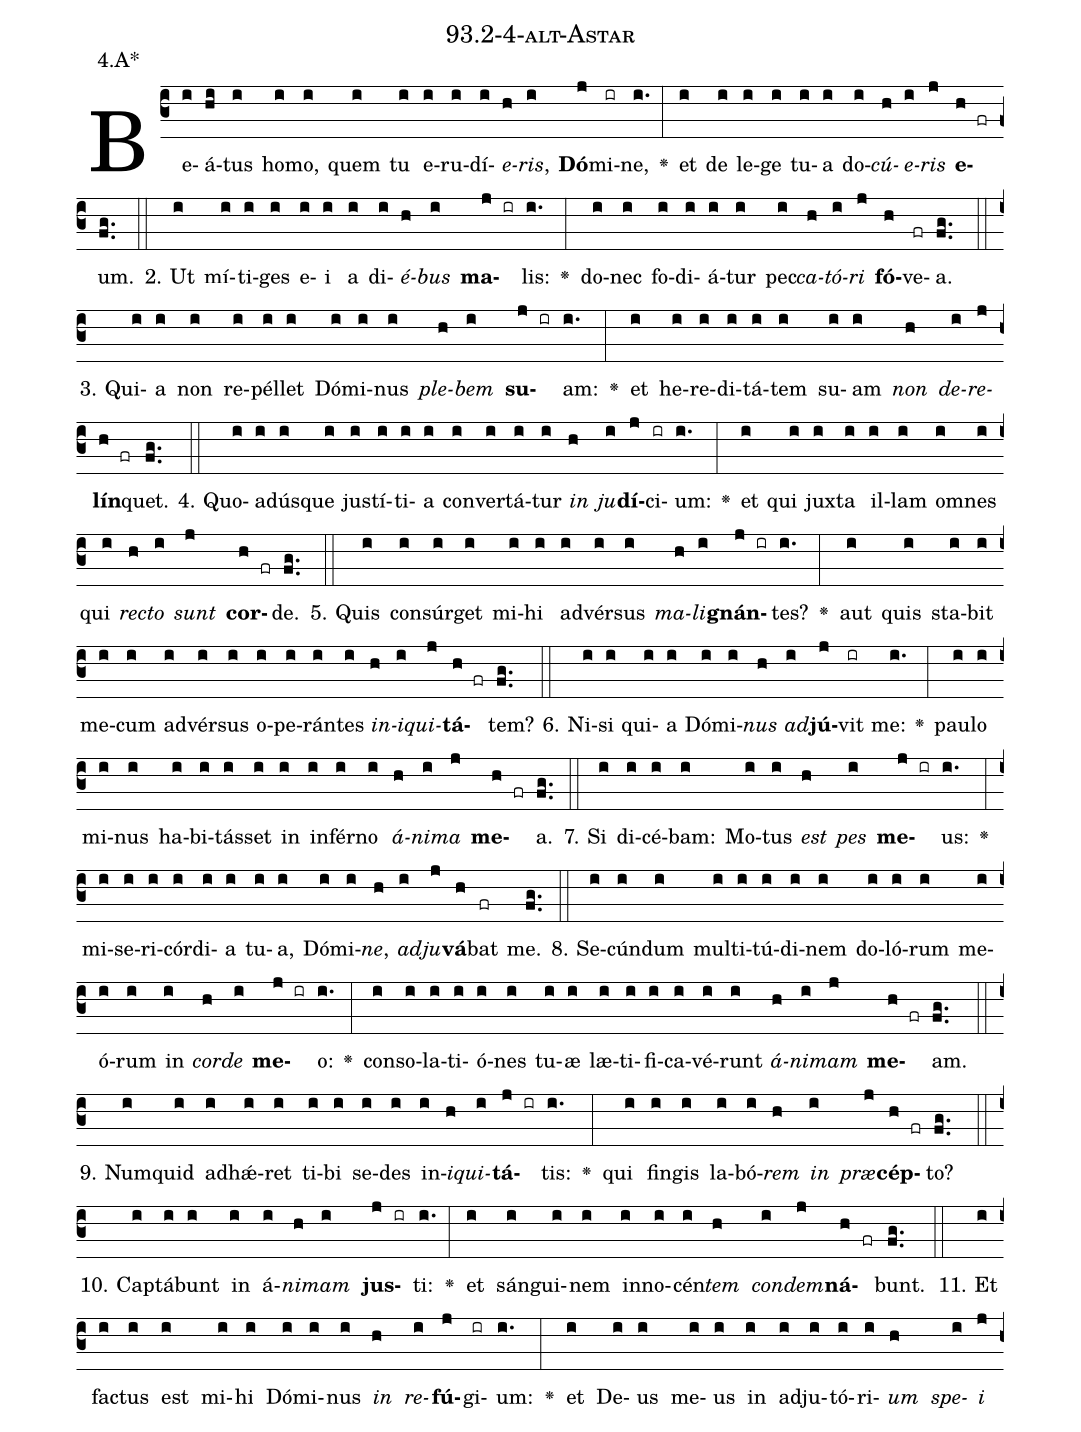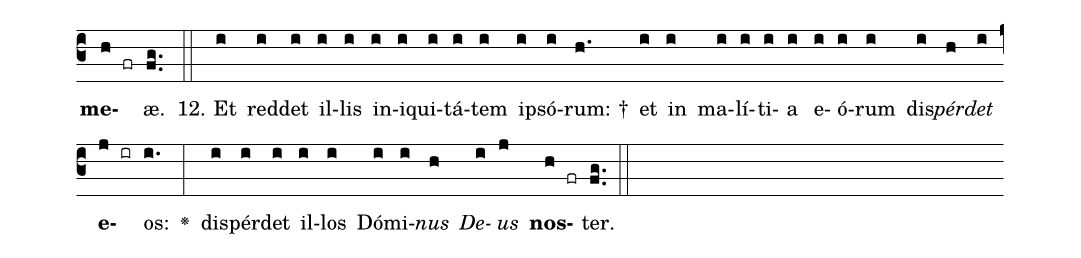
name: 93.2-4-alt-Astar;
annotation: 4.A*;
%%
(c3)Be(i)á(hi)tus(i) ho(i)mo,(i) quem(i) tu(i) e(i)ru(i)dí(i)<i>e</i>(h)<i>ris</i>,(i) <b>Dó</b>(j)mi(ir)ne,(i.) <v>\greheightstar</v>(:) et(i) de(i) le(i)ge(i) tu(i)a(i) do(i)<i>cú</i>(h)<i>e</i>(i)<i>ris</i>(j) <b>e</b>(h fr)um.(fg..) (::)
2. Ut(i) mí(i)ti(i)ges(i) e(i)i(i) a(i) di(i)<i>é</i>(h)<i>bus</i>(i) <b>ma</b>(j ir)lis:(i.) <v>\greheightstar</v>(:) do(i)nec(i) fo(i)di(i)á(i)tur(i) pec(i)<i>ca</i>(h)<i>tó</i>(i)<i>ri</i>(j) <b>fó</b>(h)ve(fr)a.(fg..) (::)
3. Qui(i)a(i) non(i) re(i)pél(i)let(i) Dó(i)mi(i)nus(i) <i>ple</i>(h)<i>bem</i>(i) <b>su</b>(j ir)am:(i.) <v>\greheightstar</v>(:) et(i) he(i)re(i)di(i)tá(i)tem(i) su(i)am(i) <i>non</i>(h) <i>de</i>(i)<i>re</i>(j)<b>lín</b>(h fr)quet.(fg..) (::)
4. Quo(i)ad(i)ús(i)que(i) jus(i)tí(i)ti(i)a(i) con(i)ver(i)tá(i)tur(i) <i>in</i>(h) <i>ju</i>(i)<b>dí</b>(j)ci(ir)um:(i.) <v>\greheightstar</v>(:) et(i) qui(i) jux(i)ta(i) il(i)lam(i) om(i)nes(i) qui(i) <i>rec</i>(h)<i>to</i>(i) <i>sunt</i>(j) <b>cor</b>(h fr)de.(fg..) (::)
5. Quis(i) con(i)súr(i)get(i) mi(i)hi(i) ad(i)vér(i)sus(i) <i>ma</i>(h)<i>li</i>(i)<b>gnán</b>(j ir)tes?(i.) <v>\greheightstar</v>(:) aut(i) quis(i) sta(i)bit(i) me(i)cum(i) ad(i)vér(i)sus(i) o(i)pe(i)rán(i)tes(i) <i>in</i>(h)<i>i</i>(i)<i>qui</i>(j)<b>tá</b>(h fr)tem?(fg..) (::)
6. Ni(i)si(i) qui(i)a(i) Dó(i)mi(i)<i>nus</i>(h) <i>ad</i>(i)<b>jú</b>(j)vit(ir) me:(i.) <v>\greheightstar</v>(:) pau(i)lo(i) mi(i)nus(i) ha(i)bi(i)tás(i)set(i) in(i) in(i)fér(i)no(i) <i>á</i>(h)<i>ni</i>(i)<i>ma</i>(j) <b>me</b>(h fr)a.(fg..) (::)
7. Si(i) di(i)cé(i)bam:(i) Mo(i)tus(i) <i>est</i>(h) <i>pes</i>(i) <b>me</b>(j ir)us:(i.) <v>\greheightstar</v>(:) mi(i)se(i)ri(i)cór(i)di(i)a(i) tu(i)a,(i) Dó(i)mi(i)<i>ne</i>,(h) <i>ad</i>(i)<i>ju</i>(j)<b>vá</b>(h)bat(fr) me.(fg..) (::)
8. Se(i)cún(i)dum(i) mul(i)ti(i)tú(i)di(i)nem(i) do(i)ló(i)rum(i) me(i)ó(i)rum(i) in(i) <i>cor</i>(h)<i>de</i>(i) <b>me</b>(j ir)o:(i.) <v>\greheightstar</v>(:) con(i)so(i)la(i)ti(i)ó(i)nes(i) tu(i)æ(i) læ(i)ti(i)fi(i)ca(i)vé(i)runt(i) <i>á</i>(h)<i>ni</i>(i)<i>mam</i>(j) <b>me</b>(h fr)am.(fg..) (::)
9. Num(i)quid(i) ad(i)hǽ(i)ret(i) ti(i)bi(i) se(i)des(i) in(i)<i>i</i>(h)<i>qui</i>(i)<b>tá</b>(j ir)tis:(i.) <v>\greheightstar</v>(:) qui(i) fin(i)gis(i) la(i)bó(i)<i>rem</i>(h) <i>in</i>(i) <i>præ</i>(j)<b>cép</b>(h fr)to?(fg..) (::)
10. Cap(i)tá(i)bunt(i) in(i) á(i)<i>ni</i>(h)<i>mam</i>(i) <b>jus</b>(j ir)ti:(i.) <v>\greheightstar</v>(:) et(i) sán(i)gui(i)nem(i) in(i)no(i)cén(i)<i>tem</i>(h) <i>con</i>(i)<i>dem</i>(j)<b>ná</b>(h fr)bunt.(fg..) (::)
11. Et(i) fac(i)tus(i) est(i) mi(i)hi(i) Dó(i)mi(i)nus(i) <i>in</i>(h) <i>re</i>(i)<b>fú</b>(j)gi(ir)um:(i.) <v>\greheightstar</v>(:) et(i) De(i)us(i) me(i)us(i) in(i) ad(i)ju(i)tó(i)ri(i)<i>um</i>(h) <i>spe</i>(i)<i>i</i>(j) <b>me</b>(h fr)æ.(fg..) (::)
12. Et(i) red(i)det(i) il(i)lis(i) in(i)i(i)qui(i)tá(i)tem(i) ip(i)só(i)rum: †(h.) et(i) in(i) ma(i)lí(i)ti(i)a(i) e(i)ó(i)rum(i) dis(i)<i>pér</i>(h)<i>det</i>(i) <b>e</b>(j ir)os:(i.) <v>\greheightstar</v>(:) dis(i)pér(i)det(i) il(i)los(i) Dó(i)mi(i)<i>nus</i>(h) <i>De</i>(i)<i>us</i>(j) <b>nos</b>(h fr)ter.(fg..) (::)
